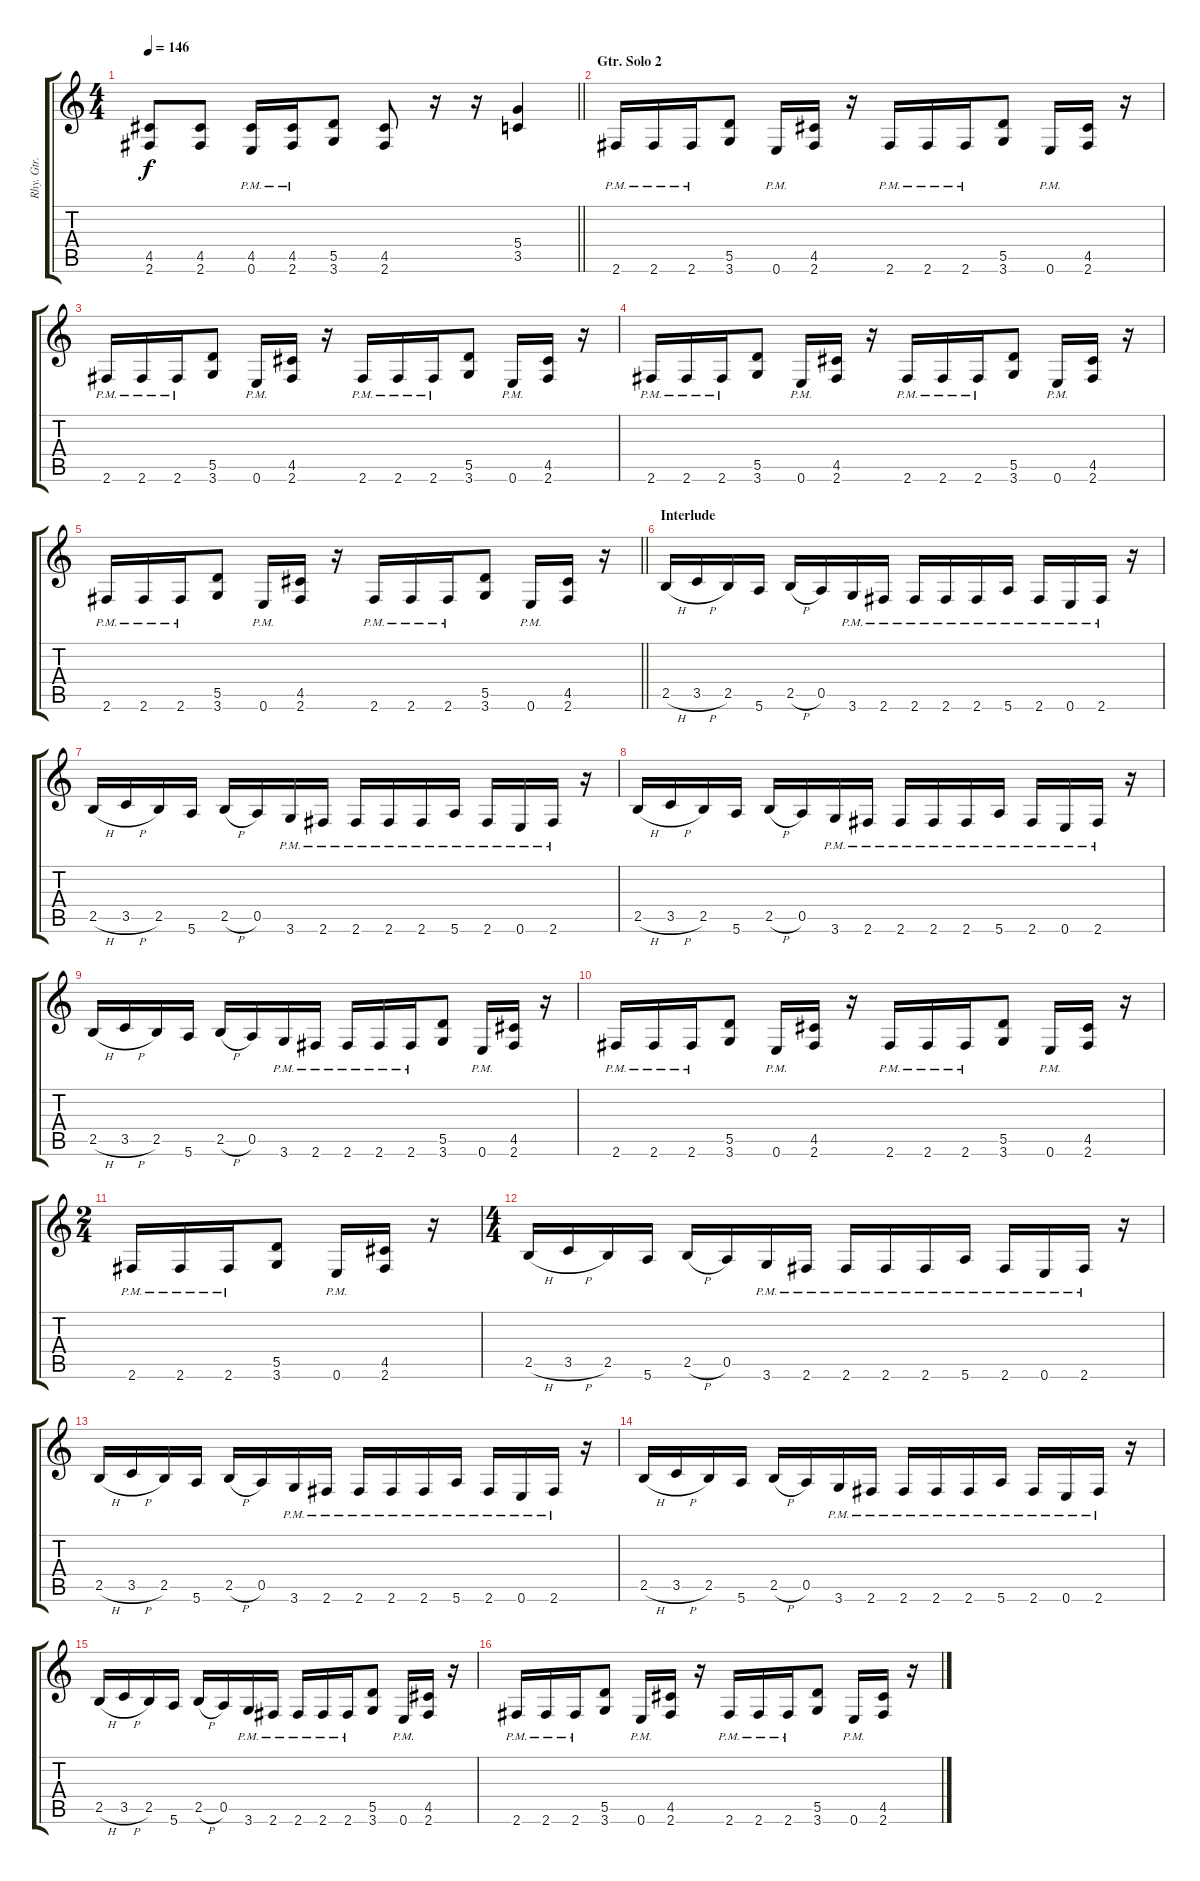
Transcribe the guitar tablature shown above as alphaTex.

\track ("Rhy. Gtr. 2" "Rhy. Gtr. ") {instrument distortionguitar}
\staff {score tabs}
\tuning (E4 B3 G3 D3 A2 E2) {hide}
\ts (4 4)
\tempo 146
\clef g2
\barLineRight lightlight
\ks c
(4.5 2.6).8{dy f} (4.5 2.6).8 (4.5{pm} 0.6{pm}).16 (4.5{pm} 2.6{pm}).16 (5.5 3.6).8 (4.5 2.6).8 r.16 r.16 (5.4 3.5).4 |
\section ("" "Gtr. Solo 2")
2.6{pm}.16 2.6{pm}.16 2.6{pm}.16 (5.5 3.6).8 0.6{pm}.16 (4.5 2.6).16 r.16 2.6{pm}.16 2.6{pm}.16 2.6{pm}.16 (5.5 3.6).8 0.6{pm}.16 (4.5 2.6).16 r.16 |
2.6{pm}.16 2.6{pm}.16 2.6{pm}.16 (5.5 3.6).8 0.6{pm}.16 (4.5 2.6).16 r.16 2.6{pm}.16 2.6{pm}.16 2.6{pm}.16 (5.5 3.6).8 0.6{pm}.16 (4.5 2.6).16 r.16 |
2.6{pm}.16 2.6{pm}.16 2.6{pm}.16 (5.5 3.6).8 0.6{pm}.16 (4.5 2.6).16 r.16 2.6{pm}.16 2.6{pm}.16 2.6{pm}.16 (5.5 3.6).8 0.6{pm}.16 (4.5 2.6).16 r.16 |
\barLineRight lightlight
2.6{pm}.16 2.6{pm}.16 2.6{pm}.16 (5.5 3.6).8 0.6{pm}.16 (4.5 2.6).16 r.16 2.6{pm}.16 2.6{pm}.16 2.6{pm}.16 (5.5 3.6).8 0.6{pm}.16 (4.5 2.6).16 r.16 |
\section ("" "Interlude")
2.5{h}.16 3.5{h}.16 2.5.16 5.6.16 2.5{h}.16 0.5.16 3.6{pm}.16 2.6{pm}.16 2.6{pm}.16 2.6{pm}.16 2.6{pm}.16 5.6{pm}.16 2.6{pm}.16 0.6{pm}.16 2.6{pm}.16 r.16 |
2.5{h}.16 3.5{h}.16 2.5.16 5.6.16 2.5{h}.16 0.5.16 3.6{pm}.16 2.6{pm}.16 2.6{pm}.16 2.6{pm}.16 2.6{pm}.16 5.6{pm}.16 2.6{pm}.16 0.6{pm}.16 2.6{pm}.16 r.16 |
2.5{h}.16 3.5{h}.16 2.5.16 5.6.16 2.5{h}.16 0.5.16 3.6{pm}.16 2.6{pm}.16 2.6{pm}.16 2.6{pm}.16 2.6{pm}.16 5.6{pm}.16 2.6{pm}.16 0.6{pm}.16 2.6{pm}.16 r.16 |
2.5{h}.16 3.5{h}.16 2.5.16 5.6.16 2.5{h}.16 0.5.16 3.6{pm}.16 2.6{pm}.16 2.6{pm}.16 2.6{pm}.16 2.6{pm}.16 (5.5 3.6).8 0.6{pm}.16 (4.5 2.6).16 r.16 |
2.6{pm}.16 2.6{pm}.16 2.6{pm}.16 (5.5 3.6).8 0.6{pm}.16 (4.5 2.6).16 r.16 2.6{pm}.16 2.6{pm}.16 2.6{pm}.16 (5.5 3.6).8 0.6{pm}.16 (4.5 2.6).16 r.16 |
\ts (2 4)
2.6{pm}.16 2.6{pm}.16 2.6{pm}.16 (5.5 3.6).8 0.6{pm}.16 (4.5 2.6).16 r.16 |
\ts (4 4)
2.5{h}.16 3.5{h}.16 2.5.16 5.6.16 2.5{h}.16 0.5.16 3.6{pm}.16 2.6{pm}.16 2.6{pm}.16 2.6{pm}.16 2.6{pm}.16 5.6{pm}.16 2.6{pm}.16 0.6{pm}.16 2.6{pm}.16 r.16 |
2.5{h}.16 3.5{h}.16 2.5.16 5.6.16 2.5{h}.16 0.5.16 3.6{pm}.16 2.6{pm}.16 2.6{pm}.16 2.6{pm}.16 2.6{pm}.16 5.6{pm}.16 2.6{pm}.16 0.6{pm}.16 2.6{pm}.16 r.16 |
2.5{h}.16 3.5{h}.16 2.5.16 5.6.16 2.5{h}.16 0.5.16 3.6{pm}.16 2.6{pm}.16 2.6{pm}.16 2.6{pm}.16 2.6{pm}.16 5.6{pm}.16 2.6{pm}.16 0.6{pm}.16 2.6{pm}.16 r.16 |
2.5{h}.16 3.5{h}.16 2.5.16 5.6.16 2.5{h}.16 0.5.16 3.6{pm}.16 2.6{pm}.16 2.6{pm}.16 2.6{pm}.16 2.6{pm}.16 (5.5 3.6).8 0.6{pm}.16 (4.5 2.6).16 r.16 |
2.6{pm}.16 2.6{pm}.16 2.6{pm}.16 (5.5 3.6).8 0.6{pm}.16 (4.5 2.6).16 r.16 2.6{pm}.16 2.6{pm}.16 2.6{pm}.16 (5.5 3.6).8 0.6{pm}.16 (4.5 2.6).16 r.16
